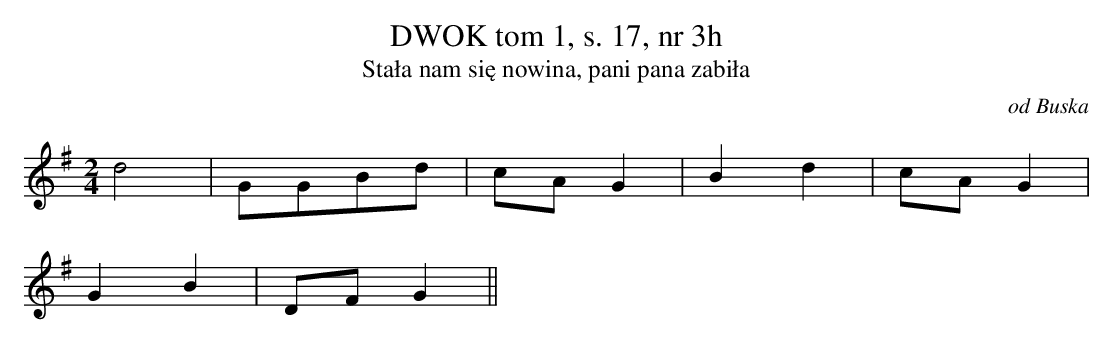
X:1
T: DWOK tom 1, s. 17, nr 3h
T: Stała nam się nowina, pani pana zabiła
O: od Buska
M: 2/4
L: 1/8
K: G
d4| GGBd | cAG2 | B2d2 | cAG2 |
G2B2 | DFG2||
